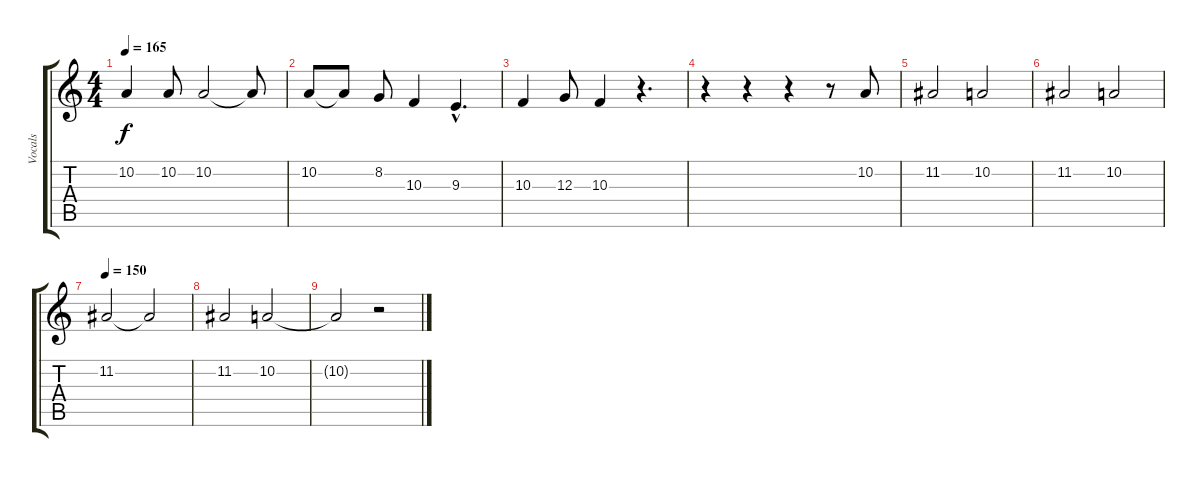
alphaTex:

\track ("Vocals" "Vocals") {instrument lead6voice}
\staff {score tabs}
\tuning (E4 B3 G3 D3 A2 E2) {hide}
\ts (4 4)
\tempo 165
\clef g2
\ks c
10.2.4{dy f} 10.2.8 10.2.2 10.2{t}.8 |
10.2.8 10.2{t}.8 8.2.8 10.3.4 9.3{hac}.4{d} |
10.3.4 12.3.8 10.3.4 r.4{d} |
r.4 r.4 r.4 r.8 10.2.8 |
11.2.2 10.2.2 |
11.2.2 10.2.2 |
\tempo 150
11.2.2 11.2{t}.2 |
11.2.2 10.2.2 |
10.2{t}.2 r.2
